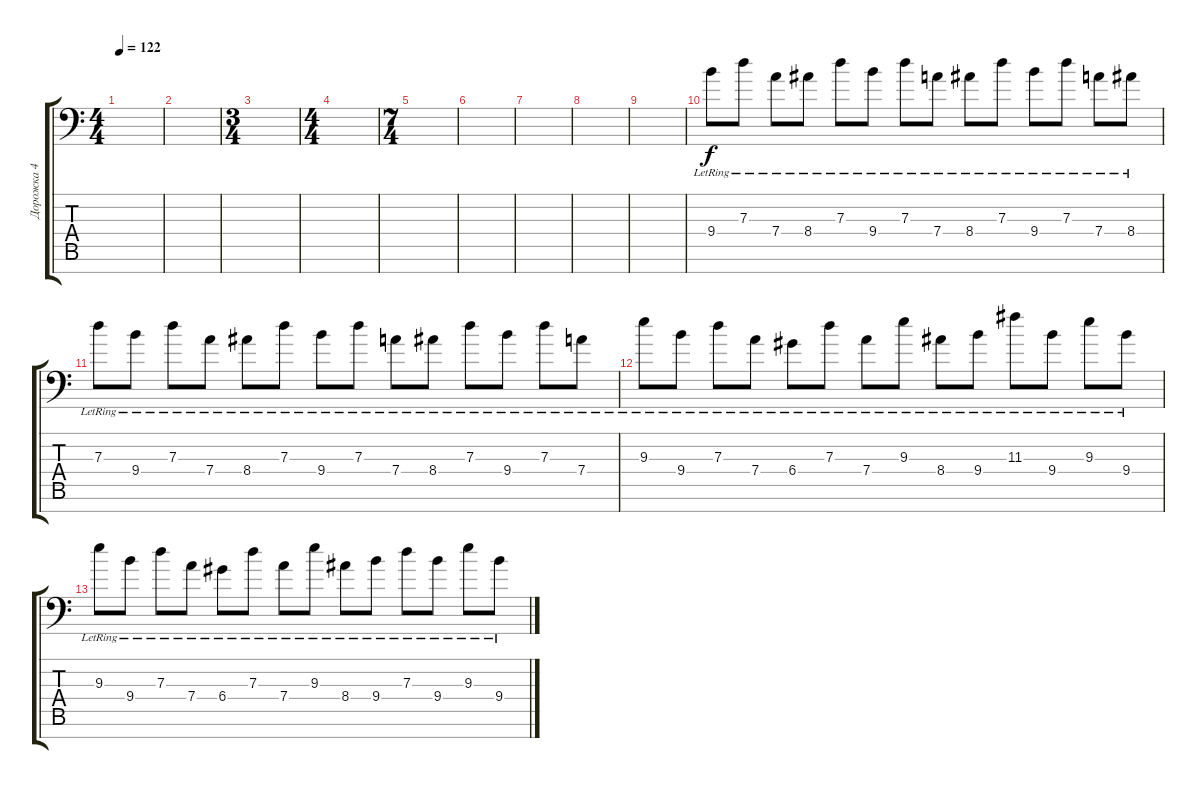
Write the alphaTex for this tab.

\track ("Дорожка 4" "Дорожка 4") {instrument electricguitarjazz}
\staff {score tabs}
\tuning (E4 B3 G3 D3 A2 E2 A1) {hide}
\ts (4 4)
\tempo 122
\clef f4
\ks c
|
|
\ts (3 4)
|
\ts (4 4)
|
\ts (7 4)
|
|
|
|
|
9.4{lr}.8 7.3{lr}.8 7.4{lr}.8 8.4{lr}.8 7.3{lr}.8 9.4{lr}.8 7.3{lr}.8 7.4{lr}.8 8.4{lr}.8 7.3{lr}.8 9.4{lr}.8 7.3{lr}.8 7.4{lr}.8 8.4{lr}.8 |
7.3{lr}.8 9.4{lr}.8 7.3{lr}.8 7.4{lr}.8 8.4{lr}.8 7.3{lr}.8 9.4{lr}.8 7.3{lr}.8 7.4{lr}.8 8.4{lr}.8 7.3{lr}.8 9.4{lr}.8 7.3{lr}.8 7.4{lr}.8 |
9.3{lr}.8 9.4{lr}.8 7.3{lr}.8 7.4{lr}.8 6.4{lr}.8 7.3{lr}.8 7.4{lr}.8 9.3{lr}.8 8.4{lr}.8 9.4{lr}.8 11.3{lr}.8 9.4{lr}.8 9.3{lr}.8 9.4{lr}.8 |
9.3{lr}.8 9.4{lr}.8 7.3{lr}.8 7.4{lr}.8 6.4{lr}.8 7.3{lr}.8 7.4{lr}.8 9.3{lr}.8 8.4{lr}.8 9.4{lr}.8 7.3{lr}.8 9.4{lr}.8 9.3{lr}.8 9.4{lr}.8
